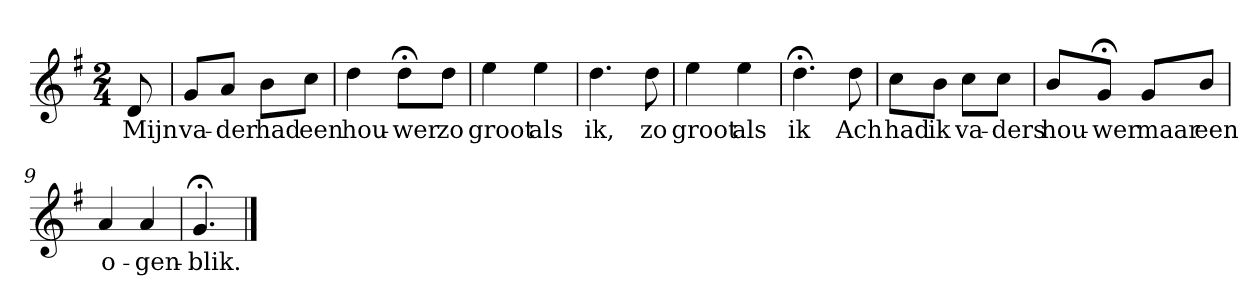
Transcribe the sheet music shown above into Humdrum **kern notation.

**kern	**text
*part1	*part1
*staff1	*staff1
*k[f#]	*
*G:	*
*M2/4	*
*MM120	*
=	=
8d	Mijn
=1	=1
8gL	va-
8aJ	-der
8bL	had
8ccJ	een
=2	=2
4dd	hou-
8dd;<L	-wer
8ddJ	zo
=3	=3
4ee	groot
4ee	als
=4	=4
4.dd	ik,
8dd	zo
=5	=5
4ee	groot
4ee	als
=6	=6
4.dd;<	ik
8dd	Ach
=7	=7
8ccL	had
8bJ	ik
8ccL	va-
8ccJ	-ders
=8	=8
8bL	hou-
8g;<J	-wer
8gL	maar
8bJ	een
=9	=9
4a	o-
4a	-gen-
=10	=10
4.g;<	-blik.
==	==
*-	*-
